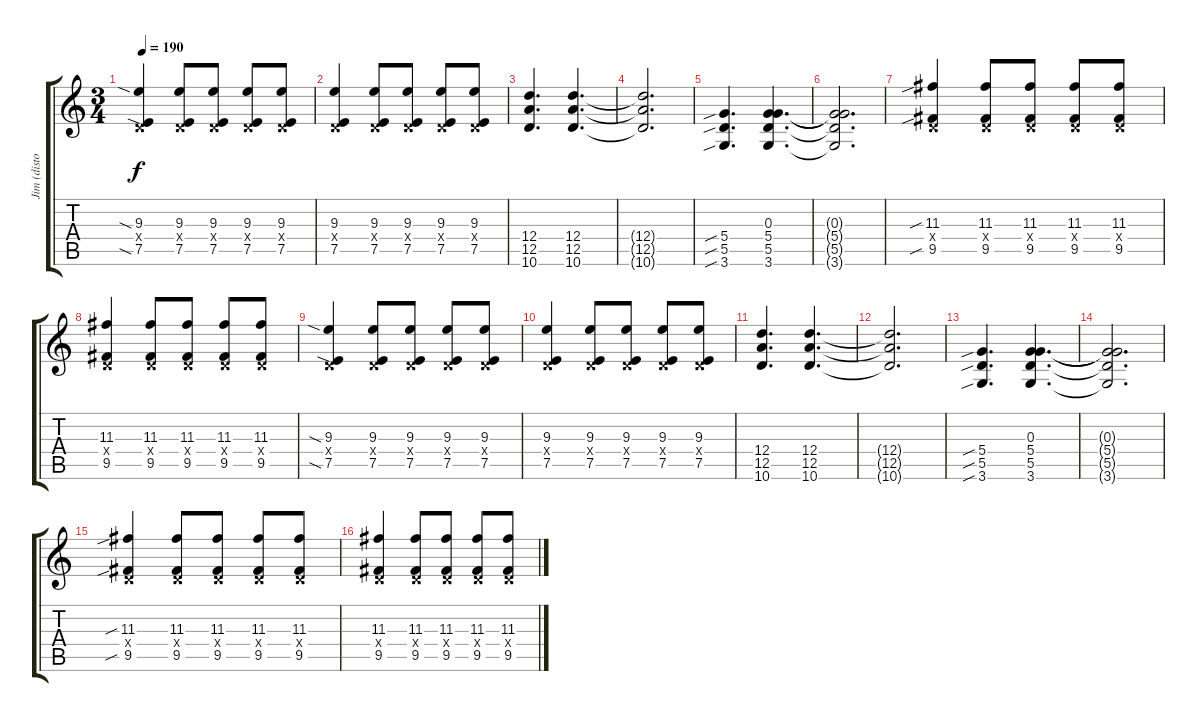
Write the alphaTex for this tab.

\track ("Jim (distor)" "Jim (disto") {instrument overdrivenguitar}
\staff {score tabs}
\tuning (E4 B3 G3 D3 A2 E2) {hide}
\ts (3 4)
\tempo 190
\clef g2
\ks c
(9.3{sia} 0.4{x} 7.5{sia}).4{dy f} (9.3 0.4{x} 7.5).8 (9.3 0.4{x} 7.5).8 (9.3 0.4{x} 7.5).8 (9.3 0.4{x} 7.5).8 |
(9.3 0.4{x} 7.5).4 (9.3 0.4{x} 7.5).8 (9.3 0.4{x} 7.5).8 (9.3 0.4{x} 7.5).8 (9.3 0.4{x} 7.5).8 |
(12.4 12.5 10.6).4{d} (12.4 12.5 10.6).4{d} |
(12.4{t} 12.5{t} 10.6{t}).2{d} |
(5.4{sib} 5.5{sib} 3.6{sib}).4{d} (0.3 5.4 5.5 3.6).4{d} |
(0.3{t} 5.4{t} 5.5{t} 3.6{t}).2{d} |
(11.3{sib} 0.4{x} 9.5{sib}).4 (11.3 0.4{x} 9.5).8 (11.3 0.4{x} 9.5).8 (11.3 0.4{x} 9.5).8 (11.3 0.4{x} 9.5).8 |
(11.3 0.4{x} 9.5).4 (11.3 0.4{x} 9.5).8 (11.3 0.4{x} 9.5).8 (11.3 0.4{x} 9.5).8 (11.3 0.4{x} 9.5).8 |
(9.3{sia} 0.4{x} 7.5{sia}).4 (9.3 0.4{x} 7.5).8 (9.3 0.4{x} 7.5).8 (9.3 0.4{x} 7.5).8 (9.3 0.4{x} 7.5).8 |
(9.3 0.4{x} 7.5).4 (9.3 0.4{x} 7.5).8 (9.3 0.4{x} 7.5).8 (9.3 0.4{x} 7.5).8 (9.3 0.4{x} 7.5).8 |
(12.4 12.5 10.6).4{d} (12.4 12.5 10.6).4{d} |
(12.4{t} 12.5{t} 10.6{t}).2{d} |
(5.4{sib} 5.5{sib} 3.6{sib}).4{d} (0.3 5.4 5.5 3.6).4{d} |
(0.3{t} 5.4{t} 5.5{t} 3.6{t}).2{d} |
(11.3{sib} 0.4{x} 9.5{sib}).4 (11.3 0.4{x} 9.5).8 (11.3 0.4{x} 9.5).8 (11.3 0.4{x} 9.5).8 (11.3 0.4{x} 9.5).8 |
(11.3 0.4{x} 9.5).4 (11.3 0.4{x} 9.5).8 (11.3 0.4{x} 9.5).8 (11.3 0.4{x} 9.5).8 (11.3 0.4{x} 9.5).8
